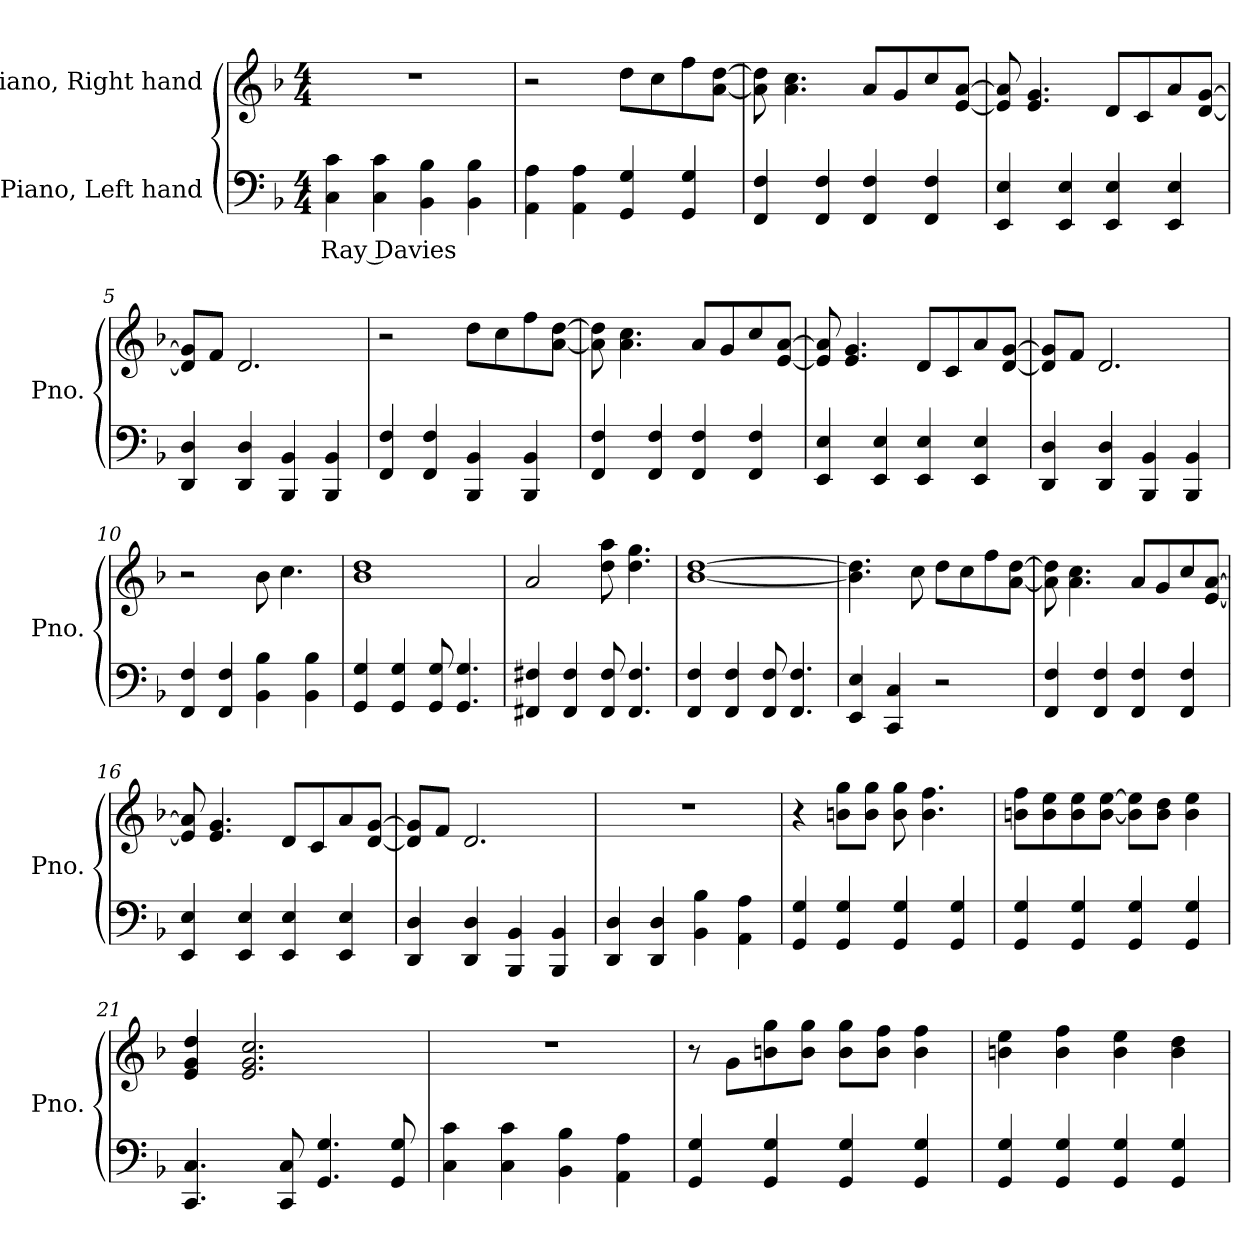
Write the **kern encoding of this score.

**kern	**text	**kern
*part2	*part2	*part1
*staff2	*staff2	*staff1
*I"Piano, Left hand	*	*I"Piano, Right hand
*I'Pno.	*	*I'Pno.
*clefF4	*	*clefG2
*k[b-]	*	*k[b-]
*M4/4	*	*M4/4
*MM120	*	*MM120
=1	=1	=1
!	!LO:LY:b	!
4C\ 4c\	Ray Davies	1r
4C\ 4c\	.	.
4BB-\ 4B-\	.	.
4BB-\ 4B-\	.	.
=2	=2	=2
4AA\ 4A\	.	2r
4AA\ 4A\	.	.
4GG/ 4G/	.	8dd\L
.	.	8cc\
4GG/ 4G/	.	8ff\
.	.	[8a\ [8dd\J
=3	=3	=3
4FF/ 4F/	.	8a\] 8dd\]
.	.	4.a\ 4.cc\
4FF/ 4F/	.	.
4FF/ 4F/	.	8a/L
.	.	8g/
4FF/ 4F/	.	8cc/
.	.	[8e/ [8a/J
=4	=4	=4
4EE/ 4E/	.	8e/] 8a/]
.	.	4.e/ 4.g/
4EE/ 4E/	.	.
4EE/ 4E/	.	8d/L
.	.	8c/
4EE/ 4E/	.	8a/
.	.	[8d/ [8g/J
!!LO:LB:g=z
=5	=5	=5
4DD/ 4D/	.	8d/] 8g/]L
.	.	8f/J
4DD/ 4D/	.	2.d/
4BBB-/ 4BB-/	.	.
4BBB-/ 4BB-/	.	.
=6	=6	=6
4FF/ 4F/	.	2r
4FF/ 4F/	.	.
4BBB-/ 4BB-/	.	8dd\L
.	.	8cc\
4BBB-/ 4BB-/	.	8ff\
.	.	[8a\ [8dd\J
=7	=7	=7
4FF/ 4F/	.	8a\] 8dd\]
.	.	4.a\ 4.cc\
4FF/ 4F/	.	.
4FF/ 4F/	.	8a/L
.	.	8g/
4FF/ 4F/	.	8cc/
.	.	[8e/ [8a/J
=8	=8	=8
4EE/ 4E/	.	8e/] 8a/]
.	.	4.e/ 4.g/
4EE/ 4E/	.	.
4EE/ 4E/	.	8d/L
.	.	8c/
4EE/ 4E/	.	8a/
.	.	[8d/ [8g/J
=9	=9	=9
4DD/ 4D/	.	8d/] 8g/]L
.	.	8f/J
4DD/ 4D/	.	2.d/
4BBB-/ 4BB-/	.	.
4BBB-/ 4BB-/	.	.
=10	=10	=10
4FF/ 4F/	.	2r
4FF/ 4F/	.	.
4BB-\ 4B-\	.	8b-\
.	.	4.cc\
4BB-\ 4B-\	.	.
!!LO:LB:g=z
=11	=11	=11
4GG/ 4G/	.	1b- 1dd
4GG/ 4G/	.	.
8GG/ 8G/	.	.
4.GG/ 4.G/	.	.
=12	=12	=12
4FF#X/ 4F#X/	.	2a/
4FF#/ 4F#/	.	.
8FF#/ 8F#/	.	8dd\ 8aa\
4.FF#/ 4.F#/	.	4.dd\ 4.gg\
=13	=13	=13
4FF/ 4F/	.	[1b- [1dd
4FF/ 4F/	.	.
8FF/ 8F/	.	.
4.FF/ 4.F/	.	.
=14	=14	=14
4EE/ 4E/	.	4.b-\] 4.dd\]
4CC/ 4C/	.	.
.	.	8cc\
2r	.	8dd\L
.	.	8cc\
.	.	8ff\
.	.	[8a\ [8dd\J
=15	=15	=15
4FF/ 4F/	.	8a\] 8dd\]
.	.	4.a\ 4.cc\
4FF/ 4F/	.	.
4FF/ 4F/	.	8a/L
.	.	8g/
4FF/ 4F/	.	8cc/
.	.	[8e/ [8a/J
=16	=16	=16
4EE/ 4E/	.	8e/] 8a/]
.	.	4.e/ 4.g/
4EE/ 4E/	.	.
4EE/ 4E/	.	8d/L
.	.	8c/
4EE/ 4E/	.	8a/
.	.	[8d/ [8g/J
!!LO:LB:g=z
=17	=17	=17
4DD/ 4D/	.	8d/] 8g/]L
.	.	8f/J
4DD/ 4D/	.	2.d/
4BBB-/ 4BB-/	.	.
4BBB-/ 4BB-/	.	.
=18	=18	=18
4DD/ 4D/	.	1r
4DD/ 4D/	.	.
4BB-\ 4B-\	.	.
4AA\ 4A\	.	.
=19	=19	=19
4GG/ 4G/	.	4r
4GG/ 4G/	.	8bn\ 8gg\L
.	.	8b\ 8gg\J
4GG/ 4G/	.	8b\ 8gg\
.	.	4.b\ 4.ff\
4GG/ 4G/	.	.
=20	=20	=20
4GG/ 4G/	.	8bn\ 8ff\L
.	.	8b\ 8ee\
4GG/ 4G/	.	8b\ 8ee\
.	.	[8b\ [8ee\J
4GG/ 4G/	.	8b\] 8ee\]L
.	.	8b\ 8dd\J
4GG/ 4G/	.	4b\ 4ee\
=21	=21	=21
4.CC/ 4.C/	.	4e/ 4g/ 4dd/
.	.	2.e/ 2.g/ 2.cc/
8CC/ 8C/	.	.
4.GG/ 4.G/	.	.
8GG/ 8G/	.	.
=22	=22	=22
4C\ 4c\	.	1r
4C\ 4c\	.	.
4BB-\ 4B-\	.	.
4AA\ 4A\	.	.
!!LO:LB:g=z
=23	=23	=23
4GG/ 4G/	.	8r
.	.	8g\L
4GG/ 4G/	.	8bn\ 8gg\
.	.	8b\ 8gg\J
4GG/ 4G/	.	8b\ 8gg\L
.	.	8b\ 8ff\J
4GG/ 4G/	.	4b\ 4ff\
=24	=24	=24
4GG/ 4G/	.	4bn\ 4ee\
4GG/ 4G/	.	4b\ 4ff\
4GG/ 4G/	.	4b\ 4ee\
4GG/ 4G/	.	4b\ 4dd\
=	=	=
*-	*-	*-
